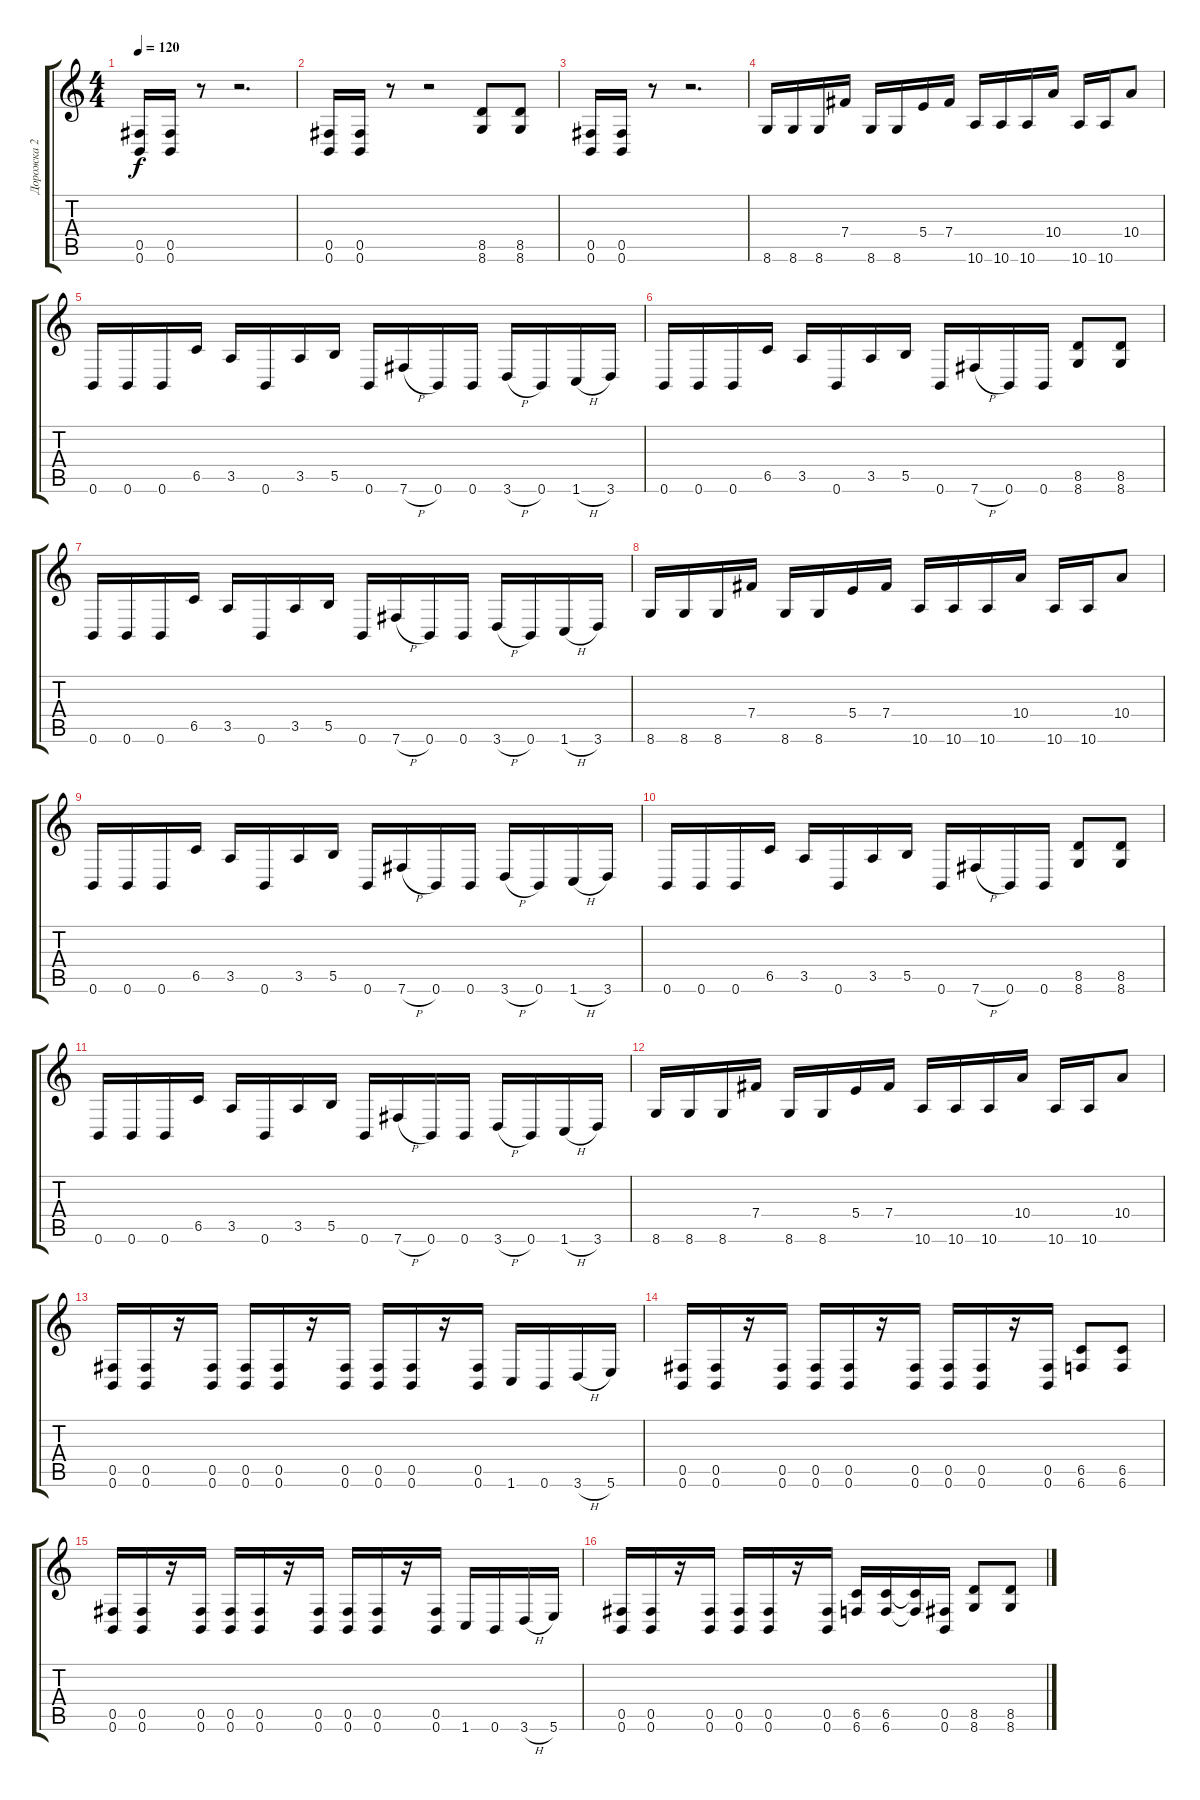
\track ("Дорожка 2" "Дорожка 2") {instrument distortionguitar}
\staff {score tabs}
\tuning (Db4 Ab3 E3 B2 Gb2 B1) {hide}
\ts (4 4)
\tempo 120
\clef g2
\ks c
(0.5 0.6).16{dy f instrument distortionguitar} (0.5 0.6).16 r.8 r.2{d} |
(0.5 0.6).16 (0.5 0.6).16 r.8 r.2 (8.5 8.6).8 (8.5 8.6).8 |
(0.5 0.6).16 (0.5 0.6).16 r.8 r.2{d} |
8.6.16 8.6.16 8.6.16 7.4.16 8.6.16 8.6.16 5.4.16 7.4.16 10.6.16 10.6.16 10.6.16 10.4.16 10.6.16 10.6.16 10.4.8 |
0.6.16 0.6.16 0.6.16 6.5.16 3.5.16 0.6.16 3.5.16 5.5.16 0.6.16 7.6{h}.16 0.6.16 0.6.16 3.6{h}.16 0.6.16 1.6{h}.16 3.6.16 |
0.6.16 0.6.16 0.6.16 6.5.16 3.5.16 0.6.16 3.5.16 5.5.16 0.6.16 7.6{h}.16 0.6.16 0.6.16 (8.5 8.6).8 (8.5 8.6).8 |
0.6.16 0.6.16 0.6.16 6.5.16 3.5.16 0.6.16 3.5.16 5.5.16 0.6.16 7.6{h}.16 0.6.16 0.6.16 3.6{h}.16 0.6.16 1.6{h}.16 3.6.16 |
8.6.16 8.6.16 8.6.16 7.4.16 8.6.16 8.6.16 5.4.16 7.4.16 10.6.16 10.6.16 10.6.16 10.4.16 10.6.16 10.6.16 10.4.8 |
0.6.16 0.6.16 0.6.16 6.5.16 3.5.16 0.6.16 3.5.16 5.5.16 0.6.16 7.6{h}.16 0.6.16 0.6.16 3.6{h}.16 0.6.16 1.6{h}.16 3.6.16 |
0.6.16 0.6.16 0.6.16 6.5.16 3.5.16 0.6.16 3.5.16 5.5.16 0.6.16 7.6{h}.16 0.6.16 0.6.16 (8.5 8.6).8 (8.5 8.6).8 |
0.6.16 0.6.16 0.6.16 6.5.16 3.5.16 0.6.16 3.5.16 5.5.16 0.6.16 7.6{h}.16 0.6.16 0.6.16 3.6{h}.16 0.6.16 1.6{h}.16 3.6.16 |
8.6.16 8.6.16 8.6.16 7.4.16 8.6.16 8.6.16 5.4.16 7.4.16 10.6.16 10.6.16 10.6.16 10.4.16 10.6.16 10.6.16 10.4.8 |
(0.5 0.6).16 (0.5 0.6).16 r.16 (0.5 0.6).16 (0.5 0.6).16 (0.5 0.6).16 r.16 (0.5 0.6).16 (0.5 0.6).16 (0.5 0.6).16 r.16 (0.5 0.6).16 1.6.16 0.6.16 3.6{h}.16 5.6.16 |
(0.5 0.6).16 (0.5 0.6).16 r.16 (0.5 0.6).16 (0.5 0.6).16 (0.5 0.6).16 r.16 (0.5 0.6).16 (0.5 0.6).16 (0.5 0.6).16 r.16 (0.5 0.6).16 (6.5 6.6).8 (6.5 6.6).8 |
(0.5 0.6).16 (0.5 0.6).16 r.16 (0.5 0.6).16 (0.5 0.6).16 (0.5 0.6).16 r.16 (0.5 0.6).16 (0.5 0.6).16 (0.5 0.6).16 r.16 (0.5 0.6).16 1.6.16 0.6.16 3.6{h}.16 5.6.16 |
(0.5 0.6).16 (0.5 0.6).16 r.16 (0.5 0.6).16 (0.5 0.6).16 (0.5 0.6).16 r.16 (0.5 0.6).16 (6.5 6.6).16 (6.5 6.6).16 (6.5{t} 6.6{t}).16 (0.5 0.6).16 (8.5 8.6).8 (8.5 8.6).8
